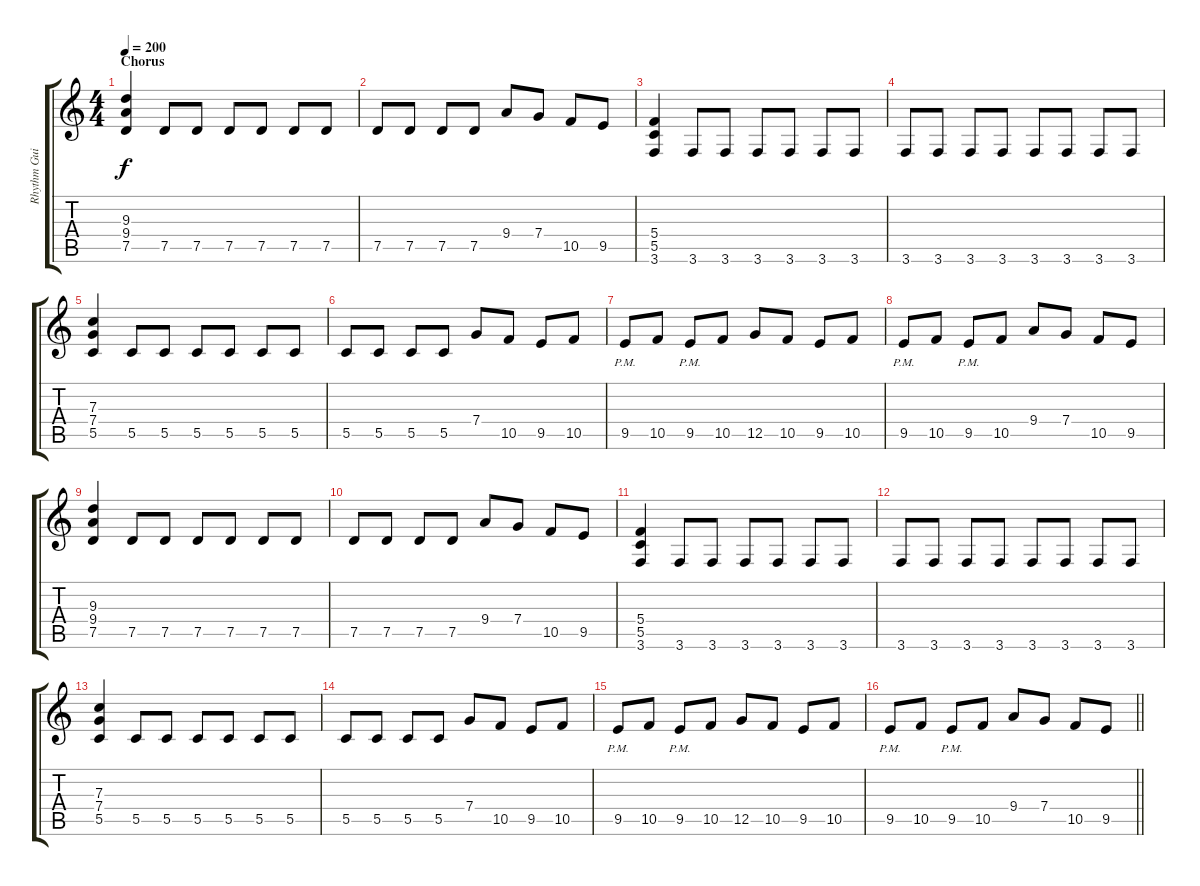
\track ("Rhythm Guitar (Mike Martin)" "Rhythm Gui") {instrument distortionguitar}
\staff {score tabs}
\tuning (D4 A3 F3 C3 G2 D2) {hide}
\ts (4 4)
\section ("" "Chorus")
\tempo 200
\clef g2
\ks c
(9.3 9.4 7.5).4{dy f} 7.5.8 7.5.8 7.5.8 7.5.8 7.5.8 7.5.8 |
7.5.8 7.5.8 7.5.8 7.5.8 9.4.8 7.4.8 10.5.8 9.5.8 |
(5.4 5.5 3.6).4 3.6.8 3.6.8 3.6.8 3.6.8 3.6.8 3.6.8 |
3.6.8 3.6.8 3.6.8 3.6.8 3.6.8 3.6.8 3.6.8 3.6.8 |
(7.3 7.4 5.5).4 5.5.8 5.5.8 5.5.8 5.5.8 5.5.8 5.5.8 |
5.5.8 5.5.8 5.5.8 5.5.8 7.4.8 10.5.8 9.5.8 10.5.8 |
9.5{pm}.8 10.5.8 9.5{pm}.8 10.5.8 12.5.8 10.5.8 9.5.8 10.5.8 |
9.5{pm}.8 10.5.8 9.5{pm}.8 10.5.8 9.4.8 7.4.8 10.5.8 9.5.8 |
(9.3 9.4 7.5).4 7.5.8 7.5.8 7.5.8 7.5.8 7.5.8 7.5.8 |
7.5.8 7.5.8 7.5.8 7.5.8 9.4.8 7.4.8 10.5.8 9.5.8 |
(5.4 5.5 3.6).4 3.6.8 3.6.8 3.6.8 3.6.8 3.6.8 3.6.8 |
3.6.8 3.6.8 3.6.8 3.6.8 3.6.8 3.6.8 3.6.8 3.6.8 |
(7.3 7.4 5.5).4 5.5.8 5.5.8 5.5.8 5.5.8 5.5.8 5.5.8 |
5.5.8 5.5.8 5.5.8 5.5.8 7.4.8 10.5.8 9.5.8 10.5.8 |
9.5{pm}.8 10.5.8 9.5{pm}.8 10.5.8 12.5.8 10.5.8 9.5.8 10.5.8 |
\barLineRight lightlight
9.5{pm}.8 10.5.8 9.5{pm}.8 10.5.8 9.4.8 7.4.8 10.5.8 9.5.8
